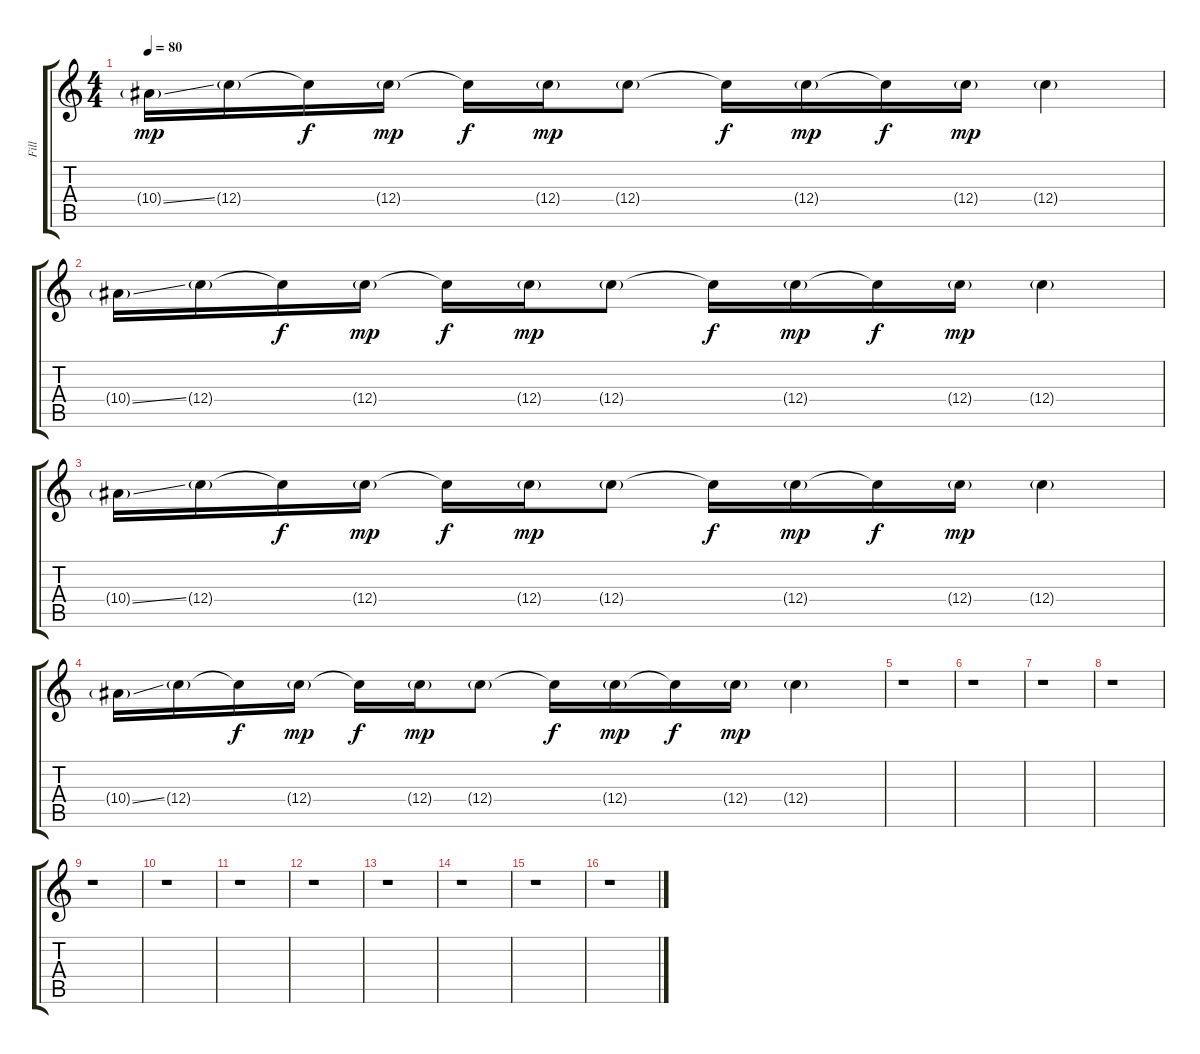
\track ("Fill" "Fill") {instrument acousticguitarsteel}
\staff {score tabs}
\tuning (D4 A3 F3 C3 G2 C2) {hide}
\ts (4 4)
\tempo 80
\clef g2
\ks c
10.4{ss g}.16{dy mp} 12.4{g}.16 12.4{t}.16{dy f} 12.4{g}.16{dy mp} 12.4{t}.16{dy f} 12.4{g}.16{dy mp} 12.4{g}.8 12.4{t}.16{dy f} 12.4{g}.16{dy mp} 12.4{t}.16{dy f} 12.4{g}.16{dy mp} 12.4{g}.4 |
10.4{ss g}.16 12.4{g}.16 12.4{t}.16{dy f} 12.4{g}.16{dy mp} 12.4{t}.16{dy f} 12.4{g}.16{dy mp} 12.4{g}.8 12.4{t}.16{dy f} 12.4{g}.16{dy mp} 12.4{t}.16{dy f} 12.4{g}.16{dy mp} 12.4{g}.4 |
10.4{ss g}.16 12.4{g}.16 12.4{t}.16{dy f} 12.4{g}.16{dy mp} 12.4{t}.16{dy f} 12.4{g}.16{dy mp} 12.4{g}.8 12.4{t}.16{dy f} 12.4{g}.16{dy mp} 12.4{t}.16{dy f} 12.4{g}.16{dy mp} 12.4{g}.4 |
10.4{ss g}.16 12.4{g}.16 12.4{t}.16{dy f} 12.4{g}.16{dy mp} 12.4{t}.16{dy f} 12.4{g}.16{dy mp} 12.4{g}.8 12.4{t}.16{dy f} 12.4{g}.16{dy mp} 12.4{t}.16{dy f} 12.4{g}.16{dy mp} 12.4{g}.4 |
r.1 |
r.1 |
r.1 |
r.1 |
r.1 |
r.1 |
r.1 |
r.1 |
r.1 |
r.1 |
r.1 |
r.1
